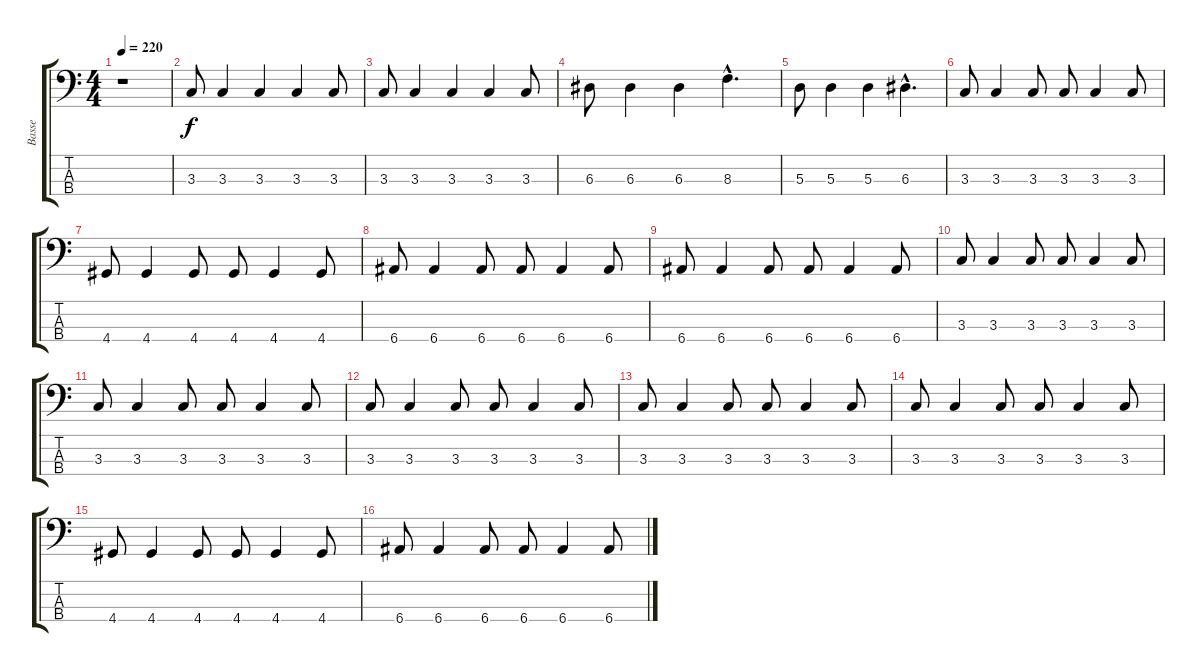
\track ("Basse" "Basse") {instrument electricbassfinger}
\staff {score tabs}
\tuning (G2 D2 A1 E1) {hide}
\ts (4 4)
\tempo 220
\clef f4
\ks c
r.1{dy f} |
3.3.8 3.3.4 3.3.4 3.3.4 3.3.8 |
3.3.8 3.3.4 3.3.4 3.3.4 3.3.8 |
6.3.8 6.3.4 6.3.4 8.3{hac}.4{d} |
5.3.8 5.3.4 5.3.4 6.3{hac}.4{d} |
3.3.8 3.3.4 3.3.8 3.3.8 3.3.4 3.3.8 |
4.4.8 4.4.4 4.4.8 4.4.8 4.4.4 4.4.8 |
6.4.8 6.4.4 6.4.8 6.4.8 6.4.4 6.4.8 |
6.4.8 6.4.4 6.4.8 6.4.8 6.4.4 6.4.8 |
3.3.8 3.3.4 3.3.8 3.3.8 3.3.4 3.3.8 |
3.3.8 3.3.4 3.3.8 3.3.8 3.3.4 3.3.8 |
3.3.8 3.3.4 3.3.8 3.3.8 3.3.4 3.3.8 |
3.3.8 3.3.4 3.3.8 3.3.8 3.3.4 3.3.8 |
3.3.8 3.3.4 3.3.8 3.3.8 3.3.4 3.3.8 |
4.4.8 4.4.4 4.4.8 4.4.8 4.4.4 4.4.8 |
6.4.8 6.4.4 6.4.8 6.4.8 6.4.4 6.4.8
